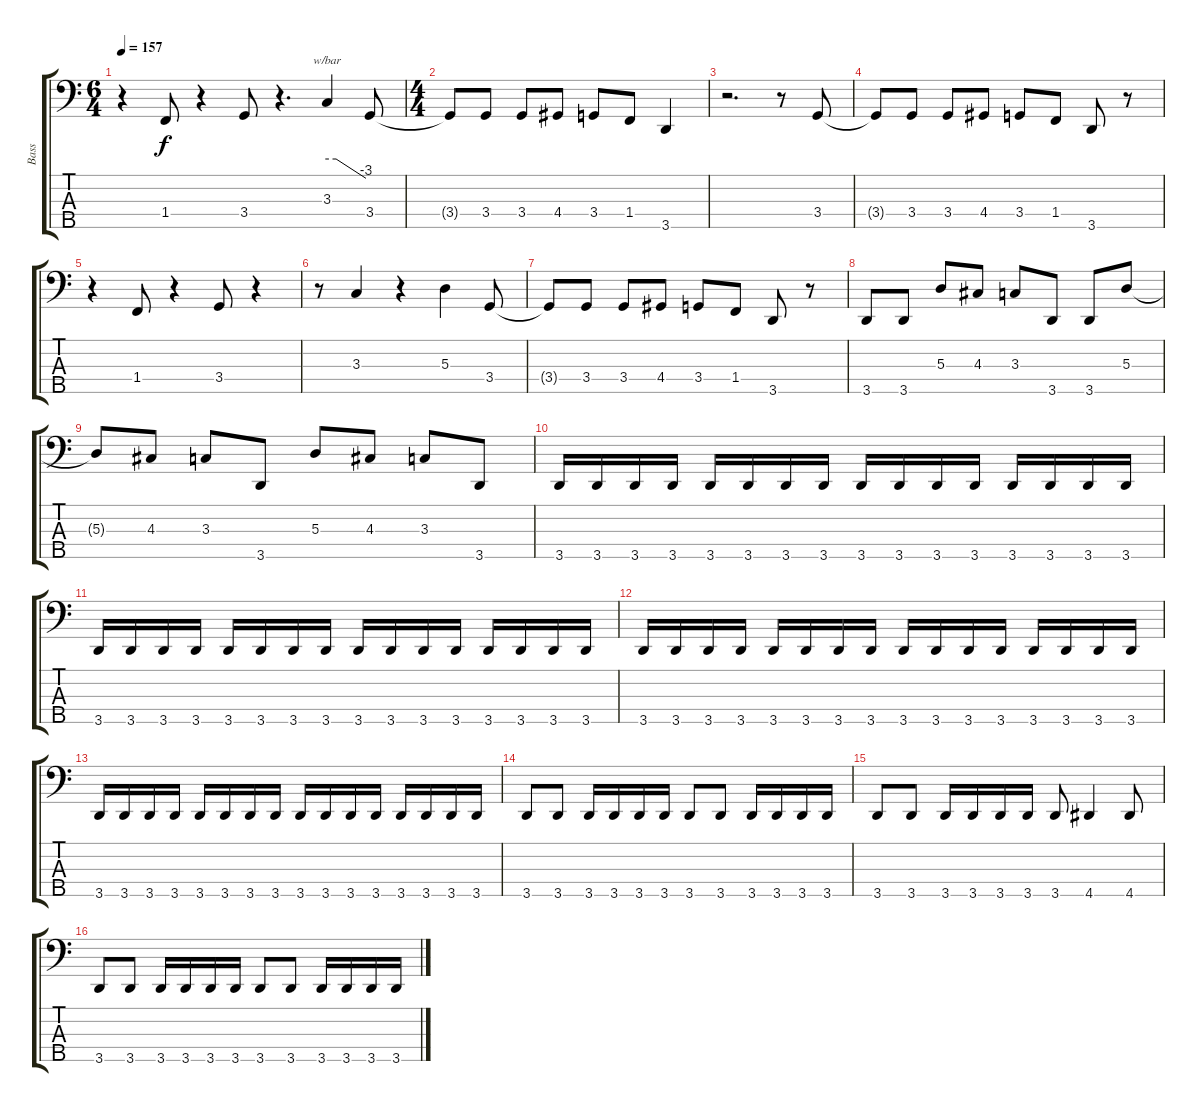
\track ("Bass" "Bass") {instrument slapbass2}
\staff {score tabs}
\tuning (G2 D2 A1 E1 B0) {hide}
\ts (6 4)
\tempo 157
\clef f4
\ks c
r.4{dy f} 1.4.8 r.4 3.4.8 r.4{d} 3.3.4{tbe (custom default 0 0 14 0 60 -12)} 3.4.8 |
\ts (4 4)
3.4{t}.8 3.4.8 3.4.8 4.4.8 3.4.8 1.4.8 3.5.4 |
r.2{d} r.8 3.4.8 |
3.4{t}.8 3.4.8 3.4.8 4.4.8 3.4.8 1.4.8 3.5.8 r.8 |
r.4 1.4.8 r.4 3.4.8 r.4 |
r.8 3.3.4 r.4 5.3.4 3.4.8 |
3.4{t}.8 3.4.8 3.4.8 4.4.8 3.4.8 1.4.8 3.5.8 r.8 |
3.5.8 3.5.8 5.3.8 4.3.8 3.3.8 3.5.8 3.5.8 5.3.8 |
5.3{t}.8 4.3.8 3.3.8 3.5.8 5.3.8 4.3.8 3.3.8 3.5.8 |
3.5.16 3.5.16 3.5.16 3.5.16 3.5.16 3.5.16 3.5.16 3.5.16 3.5.16 3.5.16 3.5.16 3.5.16 3.5.16 3.5.16 3.5.16 3.5.16 |
3.5.16 3.5.16 3.5.16 3.5.16 3.5.16 3.5.16 3.5.16 3.5.16 3.5.16 3.5.16 3.5.16 3.5.16 3.5.16 3.5.16 3.5.16 3.5.16 |
3.5.16 3.5.16 3.5.16 3.5.16 3.5.16 3.5.16 3.5.16 3.5.16 3.5.16 3.5.16 3.5.16 3.5.16 3.5.16 3.5.16 3.5.16 3.5.16 |
3.5.16 3.5.16 3.5.16 3.5.16 3.5.16 3.5.16 3.5.16 3.5.16 3.5.16 3.5.16 3.5.16 3.5.16 3.5.16 3.5.16 3.5.16 3.5.16 |
3.5.8 3.5.8 3.5.16 3.5.16 3.5.16 3.5.16 3.5.8 3.5.8 3.5.16 3.5.16 3.5.16 3.5.16 |
3.5.8 3.5.8 3.5.16 3.5.16 3.5.16 3.5.16 3.5.8 4.5.4 4.5.8 |
3.5.8 3.5.8 3.5.16 3.5.16 3.5.16 3.5.16 3.5.8 3.5.8 3.5.16 3.5.16 3.5.16 3.5.16
